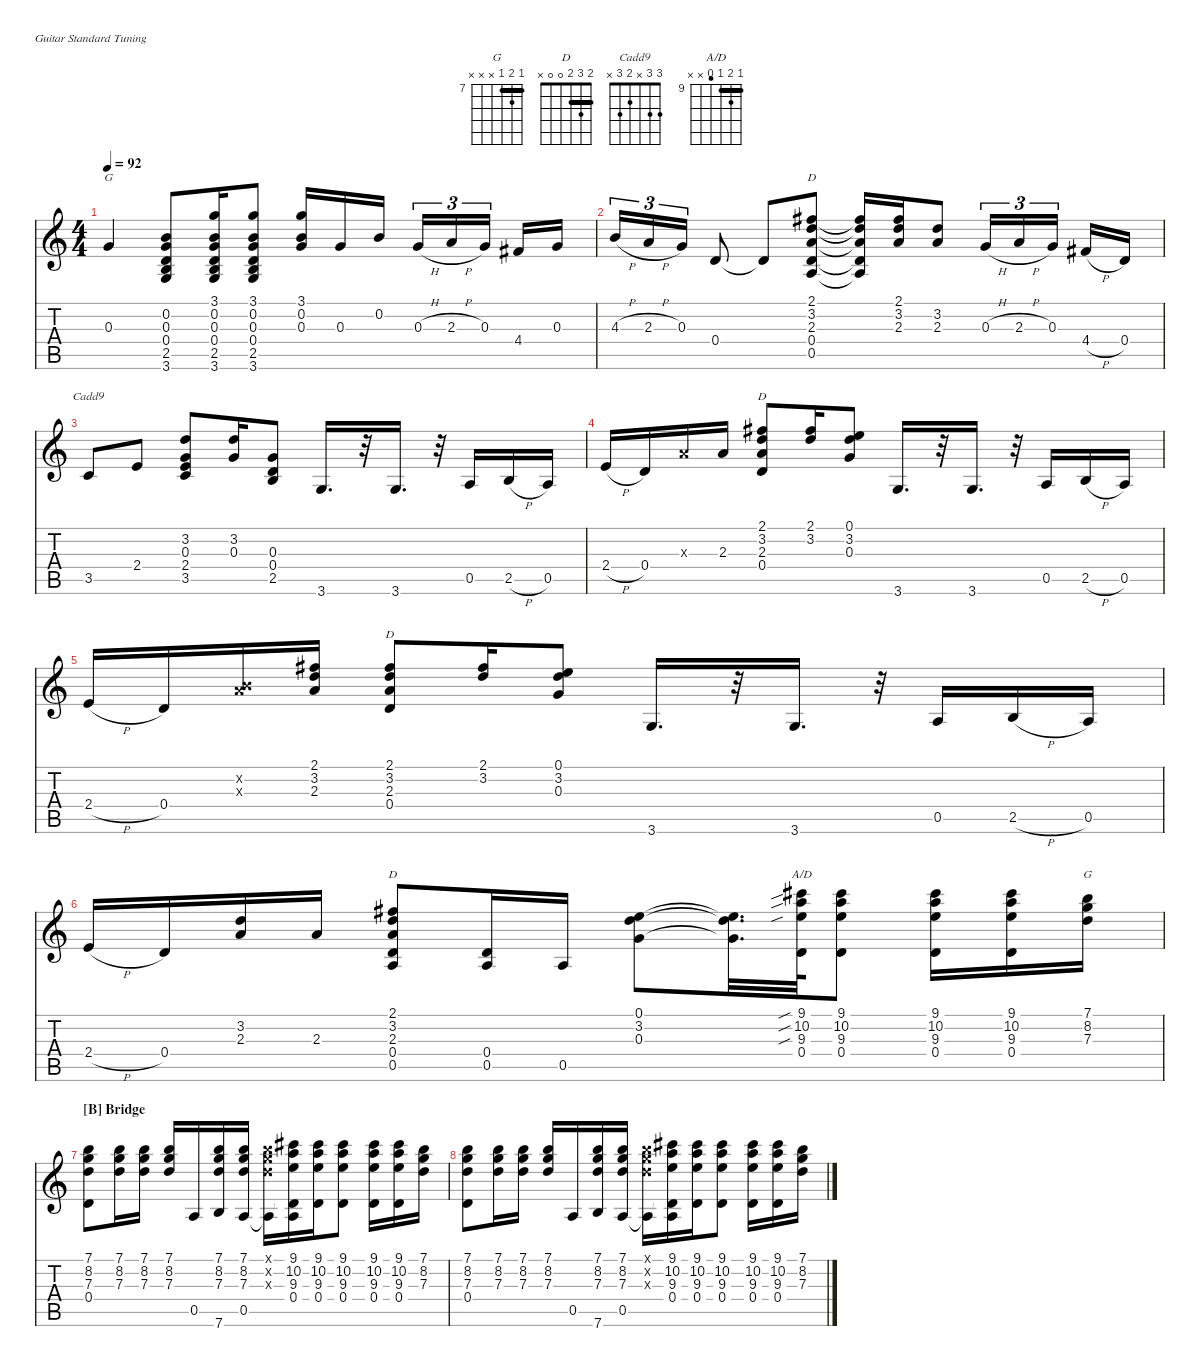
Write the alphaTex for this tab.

\hideDynamics
\bracketExtendMode nobrackets
\singleTrackTrackNamePolicy hidden
\multiTrackTrackNamePolicy hidden
\firstSystemTrackNameMode fullname
\firstSystemTrackNameOrientation horizontal
\otherSystemsTrackNameOrientation horizontal
\track ("12-string acous" "S-Gt") {instrument acousticguitarsteel}
\staff {score tabs}
\tuning (E4 B3 G3 D3 A2 E2)
\chord ("G" 3 0 0 0 2 3)
\chord ("D" 2 3 2 0 x x) {barre 2}
\chord ("D" 2 3 2 0 0 x) {barre 2}
\chord ("Cadd9" 3 3 x 2 3 x)
\chord ("A/D" 9 10 9 8 x x) {firstfret 9 barre 9}
\chord ("G" 7 8 7 x x x) {firstfret 7 barre 7}
\ts (4 4)
\tempo 92
\clef g2
\ks c
0.3.4{ch "G" dy f beam Up} (0.2 0.3 0.4 2.5 3.6).8{beam Up} (3.1 0.2 0.3 0.4 2.5 3.6).16{beam Up} (3.1 0.2 0.3 0.4 2.5 3.6).8{beam Up} (3.1 0.2 0.3).16{beam Up} 0.3.16{beam Up} 0.2.16{beam Up} 0.3{h}.16{tu (3 2) beam Up} 2.3{h}.16{tu (3 2) beam Up} 0.3.16{tu (3 2) beam Up} 4.4{acc #}.16{beam Up} 0.3.16{beam Up} |
4.3{h}.16{tu (3 2) beam Up} 2.3{h}.16{tu (3 2) beam Up} 0.3.16{tu (3 2) beam Up} 0.4.8{beam Up} 0.4{t}.8{beam Up} (2.1{acc #} 3.2 2.3 0.4 0.5).8{ch "D" beam Up} (2.1{t acc #} 3.2{t} 2.3{t} 0.4{t} 0.5{t}).16{beam Up} (2.1{acc #} 3.2 2.3).16{beam Up} (3.2 2.3).8{beam Up} 0.3{h}.16{tu (3 2) beam Up} 2.3{h}.16{tu (3 2) beam Up} 0.3.16{tu (3 2) beam Up} 4.4{h acc #}.16{beam Up} 0.4.16{beam Up} |
3.5.8{ch "Cadd9" beam Up} 2.4.8{beam Up} (3.2 0.3 2.4 3.5).8{beam Up} (3.2 0.3).16{beam Up} (0.3 0.4 2.5).8{beam Up} 3.6.16{d beam Up} r.32{beam Up} 3.6.16{d beam Up} r.32{beam Up} 0.5.16{beam Up} 2.5{h}.16{beam Up} 0.5.16{beam Up} |
2.4{h}.16{beam Up} 0.4.16{beam Up} 2.3{x}.16{beam Up} 2.3.16{beam Up} (2.1{acc #} 3.2 2.3 0.4).8{ch "D" beam Up} (2.1{acc #} 3.2).16{beam Up} (0.1 3.2 0.3).8{beam Up} 3.6.16{d beam Up} r.32{beam Up} 3.6.16{d beam Up} r.32{beam Up} 0.5.16{beam Up} 2.5{h}.16{beam Up} 0.5.16{beam Up} |
2.4{h}.16{beam Up} 0.4.16{beam Up} (0.2{x} 2.3{x}).16{beam Up} (2.1{acc #} 3.2 2.3).16{beam Up} (2.1{acc #} 3.2 2.3 0.4).8{ch "D" beam Up} (2.1{acc #} 3.2).16{beam Up} (0.1 3.2 0.3).8{beam Up} 3.6.16{d beam Up} r.32{beam Up} 3.6.16{d beam Up} r.32{beam Up} 0.5.16{beam Up} 2.5{h}.16{beam Up} 0.5.16{beam Up} |
2.4{h}.16{beam Up} 0.4.16{beam Up} (3.2 2.3).16{beam Up} 2.3.16{beam Up} (2.1{acc #} 3.2 2.3 0.4 0.5).8{ch "D" beam Up} (0.4 0.5).16{beam Up} 0.5.16{beam Up} (0.1 3.2 0.3).8{beam Down} (0.1{t} 3.2{t} 0.3{t}).32{d beam Down} (9.1{sib acc #} 10.2{sib} 9.3{sib} 0.4).64{ch "A/D" beam Down} (9.1{acc #} 10.2 9.3 0.4).8{beam Down} (9.1{acc #} 10.2 9.3 0.4).16{beam Down} (9.1{acc #} 10.2 9.3 0.4).16{beam Down} (7.1 8.2 7.3).16{ch "G" beam Down} |
\section ("B" "Bridge")
(7.1 8.2 7.3 0.4).8{beam Down} (7.1 8.2 7.3).16{beam Down} (7.1 8.2 7.3).16{beam Down} (7.1 8.2 7.3).16{beam Up} 0.5.16{beam Up} (7.1 8.2 7.3 7.6).16{beam Up} (7.1 8.2 7.3 0.5).16{beam Up} (7.1{x} 8.2{x} 7.3{x} 0.5{t}).16{beam Down} (9.1{acc #} 10.2 9.3 0.4 0.5{t}).16{beam Down} (9.1{acc #} 10.2 9.3 0.4).16{beam Down} (9.1{acc #} 10.2 9.3 0.4).8{beam Down} (9.1{acc #} 10.2 9.3 0.4).16{beam Down} (9.1{acc #} 10.2 9.3 0.4).16{beam Down} (7.1 8.2 7.3).16{beam Down} |
(7.1 8.2 7.3 0.4).8{beam Down} (7.1 8.2 7.3).16{beam Down} (7.1 8.2 7.3).16{beam Down} (7.1 8.2 7.3).16{beam Up} 0.5.16{beam Up} (7.1 8.2 7.3 7.6).16{beam Up} (7.1 8.2 7.3 0.5).16{beam Up} (7.1{x} 8.2{x} 7.3{x} 0.5{t}).16{beam Down} (9.1{acc #} 10.2 9.3 0.4 0.5{t}).16{beam Down} (9.1{acc #} 10.2 9.3 0.4).16{beam Down} (9.1{acc #} 10.2 9.3 0.4).8{beam Down} (9.1{acc #} 10.2 9.3 0.4).16{beam Down} (9.1{acc #} 10.2 9.3 0.4).16{beam Down} (7.1 8.2 7.3).16{beam Down}
